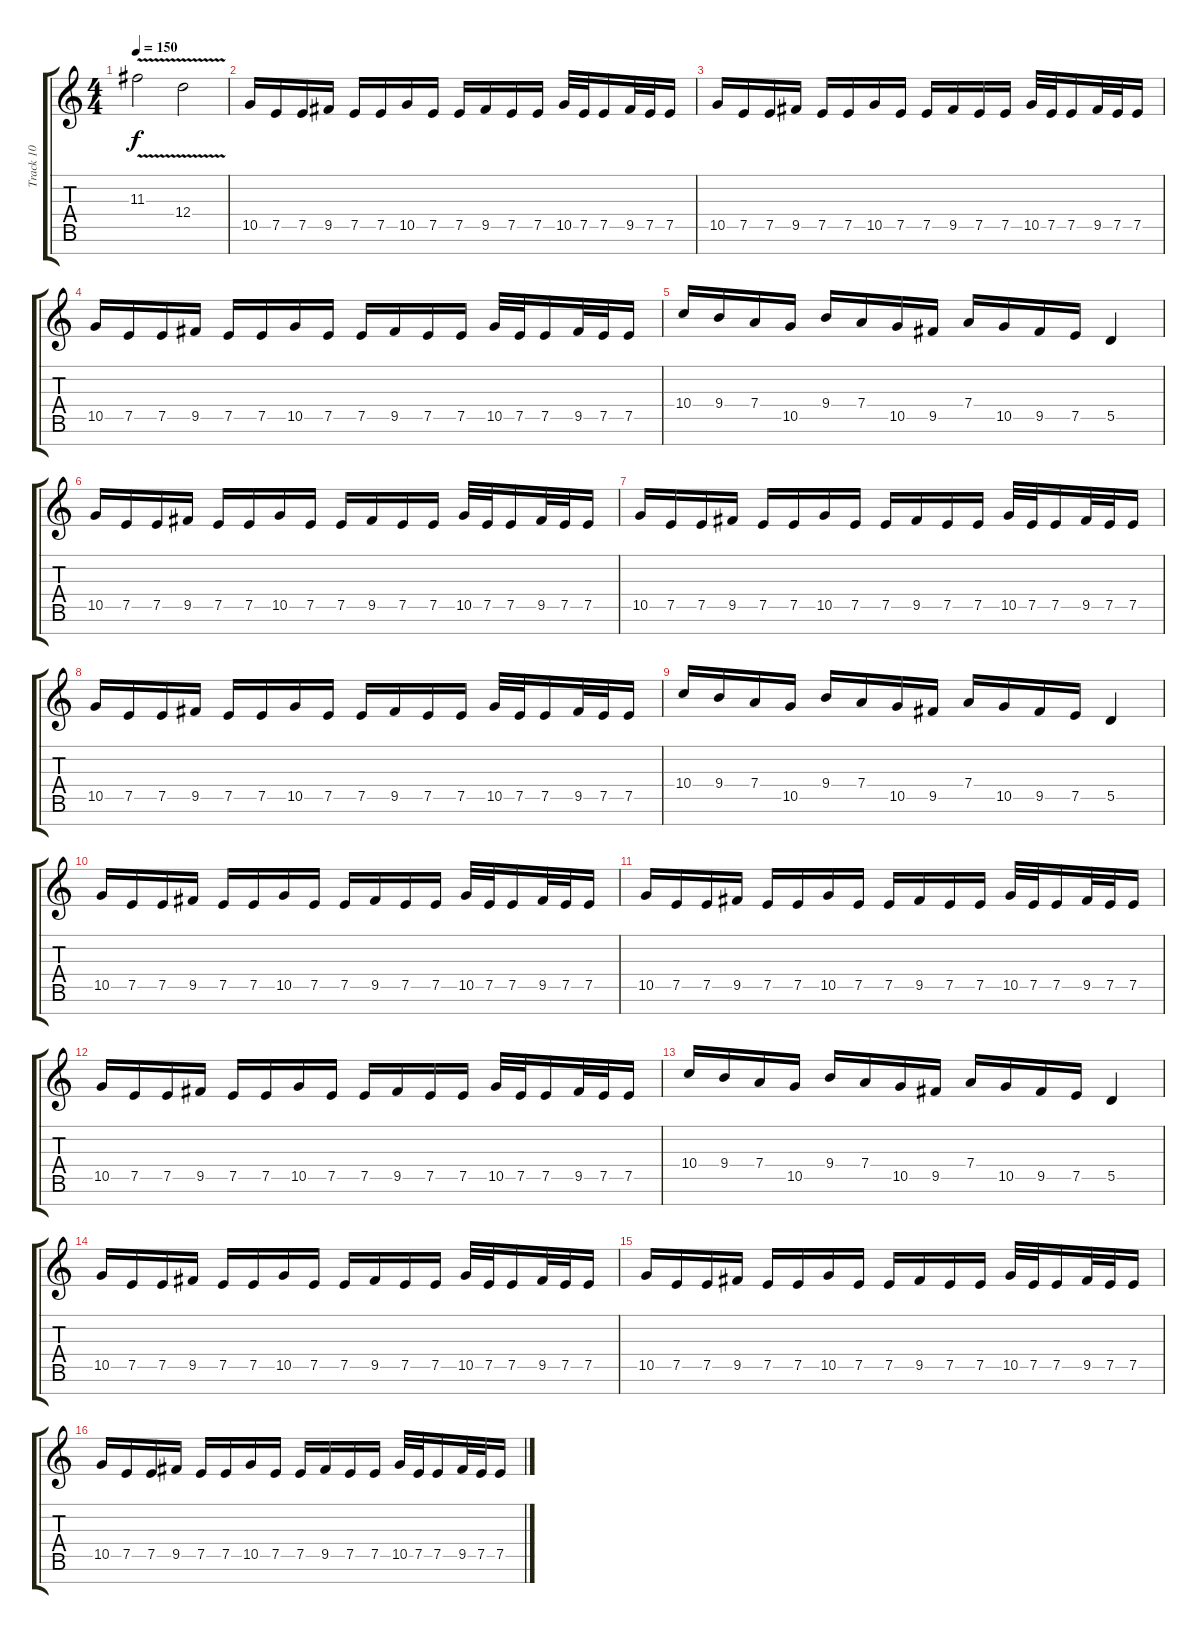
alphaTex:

\track ("Track 10" "Track 10") {mute instrument overdrivenguitar}
\staff {score tabs}
\tuning (E4 B3 G3 D3 A2 E2 B1) {hide}
\ts (4 4)
\tempo 150
\clef g2
\ks c
11.3{v}.2{dy f} 12.4{v}.2 |
10.5.16 7.5.16 7.5.16 9.5.16 7.5.16 7.5.16 10.5.16 7.5.16 7.5.16 9.5.16 7.5.16 7.5.16 10.5.32 7.5.32 7.5.16 9.5.32 7.5.32 7.5.16 |
10.5.16 7.5.16 7.5.16 9.5.16 7.5.16 7.5.16 10.5.16 7.5.16 7.5.16 9.5.16 7.5.16 7.5.16 10.5.32 7.5.32 7.5.16 9.5.32 7.5.32 7.5.16 |
10.5.16 7.5.16 7.5.16 9.5.16 7.5.16 7.5.16 10.5.16 7.5.16 7.5.16 9.5.16 7.5.16 7.5.16 10.5.32 7.5.32 7.5.16 9.5.32 7.5.32 7.5.16 |
10.4.16 9.4.16 7.4.16 10.5.16 9.4.16 7.4.16 10.5.16 9.5.16 7.4.16 10.5.16 9.5.16 7.5.16 5.5.4 |
10.5.16 7.5.16 7.5.16 9.5.16 7.5.16 7.5.16 10.5.16 7.5.16 7.5.16 9.5.16 7.5.16 7.5.16 10.5.32 7.5.32 7.5.16 9.5.32 7.5.32 7.5.16 |
10.5.16 7.5.16 7.5.16 9.5.16 7.5.16 7.5.16 10.5.16 7.5.16 7.5.16 9.5.16 7.5.16 7.5.16 10.5.32 7.5.32 7.5.16 9.5.32 7.5.32 7.5.16 |
10.5.16 7.5.16 7.5.16 9.5.16 7.5.16 7.5.16 10.5.16 7.5.16 7.5.16 9.5.16 7.5.16 7.5.16 10.5.32 7.5.32 7.5.16 9.5.32 7.5.32 7.5.16 |
10.4.16 9.4.16 7.4.16 10.5.16 9.4.16 7.4.16 10.5.16 9.5.16 7.4.16 10.5.16 9.5.16 7.5.16 5.5.4 |
10.5.16 7.5.16 7.5.16 9.5.16 7.5.16 7.5.16 10.5.16 7.5.16 7.5.16 9.5.16 7.5.16 7.5.16 10.5.32 7.5.32 7.5.16 9.5.32 7.5.32 7.5.16 |
10.5.16 7.5.16 7.5.16 9.5.16 7.5.16 7.5.16 10.5.16 7.5.16 7.5.16 9.5.16 7.5.16 7.5.16 10.5.32 7.5.32 7.5.16 9.5.32 7.5.32 7.5.16 |
10.5.16 7.5.16 7.5.16 9.5.16 7.5.16 7.5.16 10.5.16 7.5.16 7.5.16 9.5.16 7.5.16 7.5.16 10.5.32 7.5.32 7.5.16 9.5.32 7.5.32 7.5.16 |
10.4.16 9.4.16 7.4.16 10.5.16 9.4.16 7.4.16 10.5.16 9.5.16 7.4.16 10.5.16 9.5.16 7.5.16 5.5.4 |
10.5.16 7.5.16 7.5.16 9.5.16 7.5.16 7.5.16 10.5.16 7.5.16 7.5.16 9.5.16 7.5.16 7.5.16 10.5.32 7.5.32 7.5.16 9.5.32 7.5.32 7.5.16 |
10.5.16 7.5.16 7.5.16 9.5.16 7.5.16 7.5.16 10.5.16 7.5.16 7.5.16 9.5.16 7.5.16 7.5.16 10.5.32 7.5.32 7.5.16 9.5.32 7.5.32 7.5.16 |
10.5.16 7.5.16 7.5.16 9.5.16 7.5.16 7.5.16 10.5.16 7.5.16 7.5.16 9.5.16 7.5.16 7.5.16 10.5.32 7.5.32 7.5.16 9.5.32 7.5.32 7.5.16
